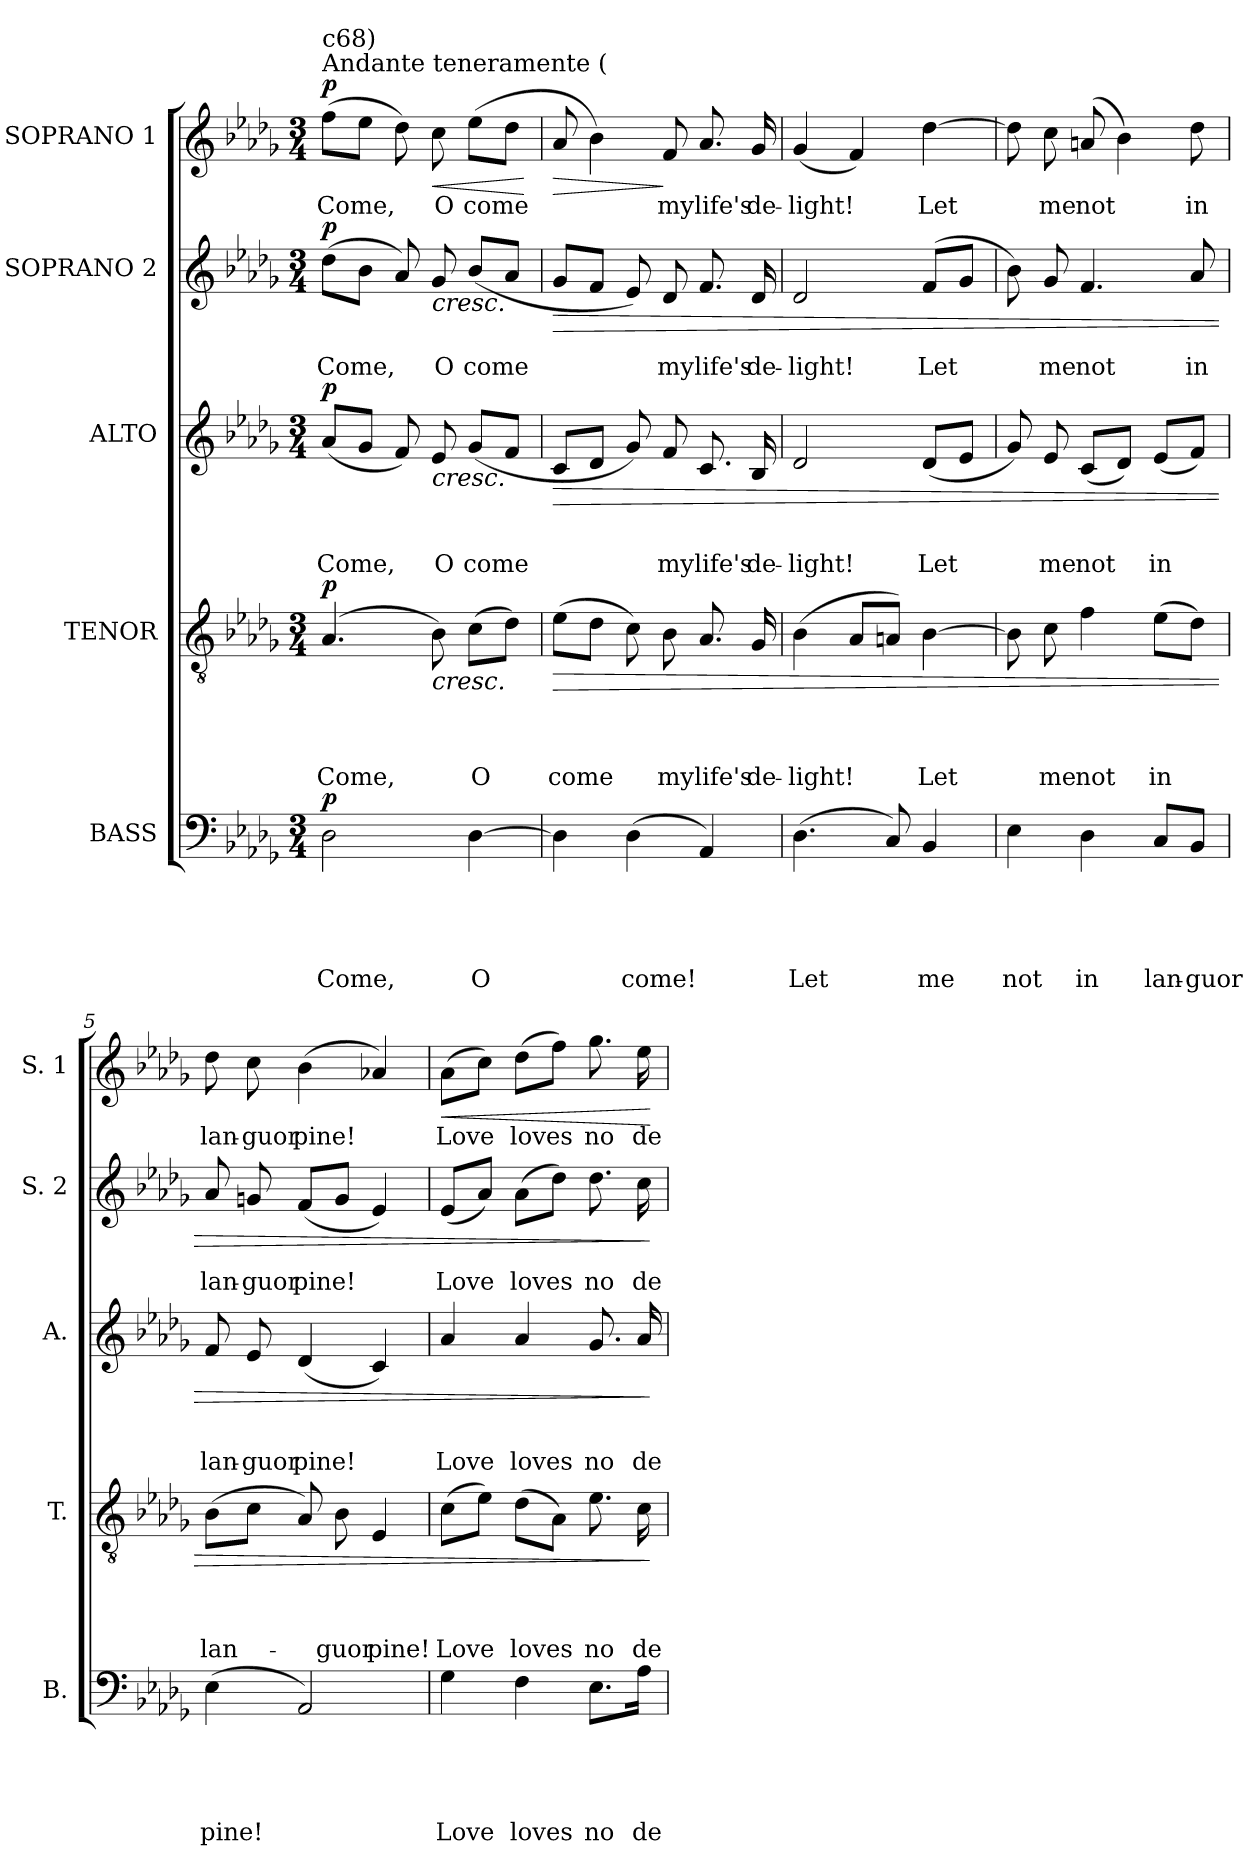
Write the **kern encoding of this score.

**kern	**text	**text	**text	**text	**text	**dynam	**kern	**text	**text	**text	**text	**dynam	**kern	**text	**text	**text	**dynam	**kern	**text	**text	**dynam	**kern	**text	**dynam
*part5	*part5	*part5	*part5	*part5	*part5	*part5	*part4	*part4	*part4	*part4	*part4	*part4	*part3	*part3	*part3	*part3	*part3	*part2	*part2	*part2	*part2	*part1	*part1	*part1
*staff5	*staff5	*staff5	*staff5	*staff5	*staff5	*staff5	*staff4	*staff4	*staff4	*staff4	*staff4	*staff4	*staff3	*staff3	*staff3	*staff3	*staff3	*staff2	*staff2	*staff2	*staff2	*staff1	*staff1	*staff1
*I"BASS	*	*	*	*	*	*	*I"TENOR	*	*	*	*	*	*I"ALTO	*	*	*	*	*I"SOPRANO 2	*	*	*	*I"SOPRANO 1	*	*
*I'B.	*	*	*	*	*	*	*I'T.	*	*	*	*	*	*I'A.	*	*	*	*	*I'S. 2	*	*	*	*I'S. 1	*	*
*clefF4	*	*	*	*	*	*	*clefGv2	*	*	*	*	*	*clefG2	*	*	*	*	*clefG2	*	*	*	*clefG2	*	*
*k[b-e-a-d-g-]	*	*	*	*	*	*	*k[b-e-a-d-g-]	*	*	*	*	*	*k[b-e-a-d-g-]	*	*	*	*	*k[b-e-a-d-g-]	*	*	*	*k[b-e-a-d-g-]	*	*
*D-:	*	*	*	*	*	*	*D-:	*	*	*	*	*	*D-:	*	*	*	*	*D-:	*	*	*	*D-:	*	*
*M3/4	*	*	*	*	*	*	*M3/4	*	*	*	*	*	*M3/4	*	*	*	*	*M3/4	*	*	*	*M3/4	*	*
*MM102	*	*	*	*	*	*	*MM102	*	*	*	*	*	*MM102	*	*	*	*	*MM102	*	*	*	*MM102	*	*
=1	=1	=1	=1	=1	=1	=1	=1	=1	=1	=1	=1	=1	=1	=1	=1	=1	=1	=1	=1	=1	=1	=1	=1	=1
!	!	!	!	!	!	!	!	!	!	!	!	!	!	!	!	!	!	!	!	!	!	!LO:TX:a:t=Andante teneramente (	!	!
!	!	!	!	!	!	!	!	!	!	!	!	!	!	!	!	!	!	!	!	!	!	!LO:TX:a:t=c68)	!	!
!	!	!	!	!	!LO:LY:b	!LO:DY:a	!	!	!	!	!LO:LY:b	!LO:DY:a	!	!	!	!LO:LY:b	!LO:DY:a	!	!	!LO:LY:b	!LO:DY:a	!	!LO:LY:b	!LO:DY:a
2D-\	.	.	.	.	Come,	p	(4.A-/	.	.	.	Come,	p	(<8a-/L	.	.	Come,	p	(>8dd-\L	.	Come,	p	(>8ff\L	Come,	p
.	.	.	.	.	.	.	.	.	.	.	.	.	8g-/J	.	.	.	.	8b-\J	.	.	.	8ee-\J	.	.
.	.	.	.	.	.	.	.	.	.	.	.	.	8f/)	.	.	.	.	8a-/)	.	.	.	8dd-\)	.	.
!	!	!	!	!	!	!	!	!	!	!	!	!LO:HP:b	!	!	!	!LO:LY:b	!LO:HP:b	!	!	!LO:LY:b	!LO:HP:b	!	!LO:LY:b	!LO:HP:b
.	.	.	.	.	.	.	8B-\)	.	.	.	.	<	8e-/	.	.	O	<	8g-/	.	O	<	8cc\	O	<
!	!	!	!	!	!LO:LY:b	!	!	!	!	!	!LO:LY:b	!	!	!	!	!LO:LY:b	!	!	!	!LO:LY:b	!	!	!LO:LY:b	!
[>4D-\	.	.	.	.	O	.	(>8c\L	.	.	.	O	.	(<8g-/L	.	.	come	.	(<8b-/L	.	come	.	(>8ee-\L	come	.
.	.	.	.	.	.	.	8d-\J)	.	.	.	.	.	8f/J	.	.	.	.	8a-/J	.	.	.	8dd-\J	.	.
.	.	.	.	.	.	.	.	.	.	.	.	.	.	.	.	.	.	.	.	.	.	.	.	[
=2	=2	=2	=2	=2	=2	=2	=2	=2	=2	=2	=2	=2	=2	=2	=2	=2	=2	=2	=2	=2	=2	=2	=2	=2
!	!	!	!	!	!	!	!	!	!	!	!LO:LY:b	!LO:HP:b	!	!	!	!	!LO:HP:b	!	!	!	!LO:HP:b	!	!	!LO:HP:b
4D-\]	.	.	.	.	.	.	(>8e-\L	.	.	.	come	>	8c/L	.	.	.	>	8g-/L	.	.	>	8a-/	.	>
.	.	.	.	.	.	.	8d-\J	.	.	.	.	.	8d-/J	.	.	.	.	8f/J	.	.	.	4b-\)	.	.
!	!	!	!	!	!LO:LY:b	!	!	!	!	!	!	!	!	!	!	!	!	!	!	!	!	!	!	!
(>4D-\	.	.	.	.	come!	.	8c\)	.	.	.	.	.	8g-/)	.	.	.	.	8e-/)	.	.	.	.	.	.
!	!	!	!	!	!	!	!	!	!	!	!LO:LY:b	!	!	!	!	!LO:LY:b	!	!	!	!LO:LY:b	!	!	!LO:LY:b	!
.	.	.	.	.	.	.	8B-\	.	.	.	my	[	8f/	.	.	my	[	8d-/	.	my	[	8f/	my	]
!	!	!	!	!	!	!	!	!	!	!	!LO:LY:b	!	!	!	!	!LO:LY:b	!	!	!	!LO:LY:b	!	!	!LO:LY:b	!
4AA-/)	.	.	.	.	.	.	8.A-/	.	.	.	life's	.	8.c/	.	.	life's	.	8.f/	.	life's	.	8.a-/	life's	.
!	!	!	!	!	!	!	!	!	!	!	!LO:LY:b	!	!	!	!	!LO:LY:b	!	!	!	!LO:LY:b	!	!	!LO:LY:b	!
.	.	.	.	.	.	.	16G-/	.	.	.	de-	.	16B-/	.	.	de-	.	16d-/	.	de-	.	16g-/	de-	.
=3	=3	=3	=3	=3	=3	=3	=3	=3	=3	=3	=3	=3	=3	=3	=3	=3	=3	=3	=3	=3	=3	=3	=3	=3
!	!	!	!	!	!LO:LY:b	!	!	!	!	!	!LO:LY:b	!	!	!	!	!LO:LY:b	!	!	!	!LO:LY:b	!	!	!LO:LY:b	!
(>4.D-\	.	.	.	.	Let	.	(>4B-\	.	.	.	-light!	.	2d-/	.	.	-light!	.	2d-/	.	-light!	.	(<4g-/	-light!	.
.	.	.	.	.	.	.	8A-/L	.	.	.	.	.	.	.	.	.	.	.	.	.	.	4f/)	.	.
8C/)	.	.	.	.	.	.	8An/J)	.	.	.	.	.	.	.	.	.	.	.	.	.	.	.	.	.
!	!	!	!	!	!LO:LY:b	!	!	!	!	!	!LO:LY:b	!	!	!	!	!LO:LY:b	!	!	!	!LO:LY:b	!	!	!LO:LY:b	!
4BB-/	.	.	.	.	me	.	[>4B-\	.	.	.	Let	.	(<8d-/L	.	.	Let	.	(>8f/L	.	Let	.	[>4dd-\	Let	.
.	.	.	.	.	.	.	.	.	.	.	.	.	8e-/J	.	.	.	.	8g-/J	.	.	.	.	.	.
=4	=4	=4	=4	=4	=4	=4	=4	=4	=4	=4	=4	=4	=4	=4	=4	=4	=4	=4	=4	=4	=4	=4	=4	=4
!	!	!	!	!	!LO:LY:b	!	!	!	!	!	!	!	!	!	!	!	!	!	!	!	!	!	!	!
4E-\	.	.	.	.	not	.	8B-\]	.	.	.	.	.	8g-/)	.	.	.	.	8b-\)	.	.	.	8dd-\]	.	.
!	!	!	!	!	!	!	!	!	!	!	!LO:LY:b	!	!	!	!	!LO:LY:b	!	!	!	!LO:LY:b	!	!	!LO:LY:b	!
.	.	.	.	.	.	.	8c\	.	.	.	me	.	8e-/	.	.	me	.	8g-/	.	me	.	8cc\	me	.
!	!	!	!	!	!LO:LY:b	!	!	!	!	!	!LO:LY:b	!	!	!	!	!LO:LY:b	!	!	!	!LO:LY:b	!	!	!LO:LY:b	!
4D-\	.	.	.	.	in	.	4f\	.	.	.	not	.	(<8c/L	.	.	not	.	4.f/	.	not	.	(8an/	not	.
.	.	.	.	.	.	.	.	.	.	.	.	.	8d-/J)	.	.	.	.	.	.	.	.	4b-\)	.	.
!	!	!	!	!	!LO:LY:b	!	!	!	!	!	!LO:LY:b	!	!	!	!	!LO:LY:b	!	!	!	!	!	!	!	!
8C/L	.	.	.	.	lan-	.	(>8e-\L	.	.	.	in	.	(<8e-/L	.	.	in	.	.	.	.	.	.	.	.
!	!	!	!	!	!LO:LY:b:rj	!	!	!	!	!	!	!	!	!	!	!	!	!	!	!LO:LY:b	!	!	!LO:LY:b	!
8BB-/J	.	.	.	.	-guor	.	8d-\J)	.	.	.	.	.	8f/J)	.	.	.	.	8a-/	.	in	.	8dd-\	in	.
!!LO:LB:g=z
=5	=5	=5	=5	=5	=5	=5	=5	=5	=5	=5	=5	=5	=5	=5	=5	=5	=5	=5	=5	=5	=5	=5	=5	=5
!	!	!	!	!	!LO:LY:b	!	!	!	!	!	!LO:LY:b	!	!	!	!	!LO:LY:b	!	!	!	!LO:LY:b	!	!	!LO:LY:b	!
(>4E-\	.	.	.	.	pine!	.	(>8B-\L	.	.	.	lan-	.	8f/	.	.	lan-	.	8a-/	.	lan-	.	8dd-\	lan-	.
!	!	!	!	!	!	!	!	!	!	!	!	!	!	!	!	!LO:LY:b	!	!	!	!LO:LY:b	!	!	!LO:LY:b	!
.	.	.	.	.	.	.	8c\J	.	.	.	.	.	8e-/	.	.	-guor	.	8gn/	.	-guor	.	8cc\	-guor	.
!	!	!	!	!	!	!	!	!	!	!	!	!	!	!	!	!LO:LY:b	!	!	!	!LO:LY:b	!	!	!LO:LY:b	!
2AA-/)	.	.	.	.	.	.	8A-/)	.	.	.	.	.	(<4d-/	.	.	pine!	.	(<8f/L	.	pine!	.	(>4b-\	pine!	.
!	!	!	!	!	!	!	!	!	!	!	!LO:LY:b	!	!	!	!	!	!	!	!	!	!	!	!	!
.	.	.	.	.	.	.	8B-\	.	.	.	-guor	.	.	.	.	.	.	8g/J	.	.	.	.	.	.
!	!	!	!	!	!	!	!	!	!	!	!LO:LY:b	!	!	!	!	!	!	!	!	!	!	!	!	!
.	.	.	.	.	.	.	4E-/	.	.	.	pine!	.	4c/)	.	.	.	.	4e-/)	.	.	.	4a-X/)	.	.
=6	=6	=6	=6	=6	=6	=6	=6	=6	=6	=6	=6	=6	=6	=6	=6	=6	=6	=6	=6	=6	=6	=6	=6	=6
!	!	!	!	!	!LO:LY:b	!	!	!	!	!	!LO:LY:b	!	!	!	!	!LO:LY:b	!	!	!	!LO:LY:b	!	!	!LO:LY:b	!LO:HP:b
4G-\	.	.	.	.	Love	.	(>8c\L	.	.	.	Love	.	4a-/	.	.	Love	.	(<8e-/L	.	Love	.	(>8a-\L	Love	<
.	.	.	.	.	.	.	8e-\J)	.	.	.	.	.	.	.	.	.	.	8a-/J)	.	.	.	8cc\J)	.	.
!	!	!	!	!	!LO:LY:b	!	!	!	!	!	!LO:LY:b	!	!	!	!	!LO:LY:b	!	!	!	!LO:LY:b	!	!	!LO:LY:b	!
4F\	.	.	.	.	loves	.	(>8d-\L	.	.	.	loves	.	4a-/	.	.	loves	.	(>8a-\L	.	loves	.	(>8dd-\L	loves	.
.	.	.	.	.	.	.	8A-\J)	.	.	.	.	.	.	.	.	.	.	8dd-\J)	.	.	.	8ff\J)	.	.
!	!	!	!	!	!LO:LY:b	!	!	!	!	!	!LO:LY:b	!	!	!	!	!LO:LY:b	!	!	!	!LO:LY:b	!	!	!LO:LY:b	!
8.E-\L	.	.	.	.	no	.	8.e-\	.	.	.	no	.	8.g-/	.	.	no	.	8.dd-\	.	no	.	8.gg-\	no	.
!	!	!	!	!	!LO:LY:b	!	!	!	!	!	!LO:LY:b	!	!	!	!	!LO:LY:b	!	!	!	!LO:LY:b	!	!	!LO:LY:b	!
16A-\Jk	.	.	.	.	de-	.	16c\	.	.	.	de-	.	16a-/	.	.	de-	.	16cc\	.	de-	.	16ee-\	de-	.
.	.	.	.	.	.	.	.	.	.	.	.	]	.	.	.	.	]	.	.	.	]	.	.	[
=	=	=	=	=	=	=	=	=	=	=	=	=	=	=	=	=	=	=	=	=	=	=	=	=
*-	*-	*-	*-	*-	*-	*-	*-	*-	*-	*-	*-	*-	*-	*-	*-	*-	*-	*-	*-	*-	*-	*-	*-	*-
